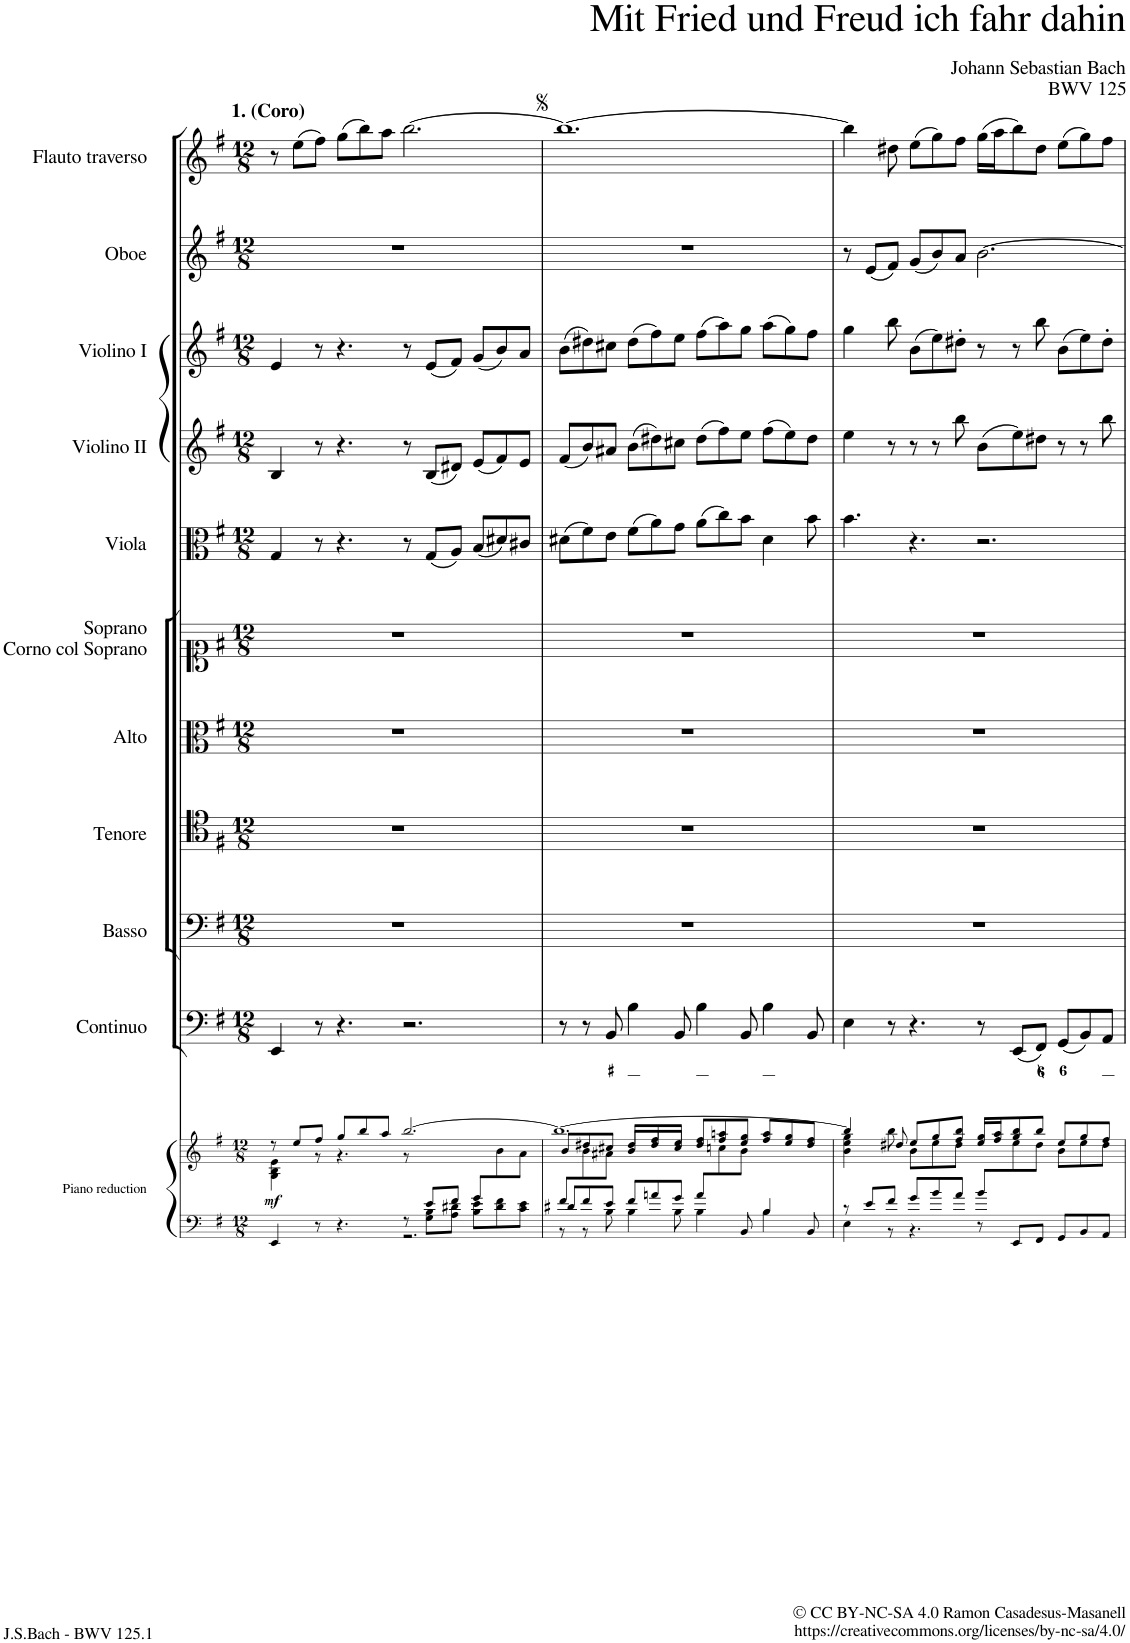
**kern	**kern	**dynam	**kern	**kern	**kern	**kern	**kern	**kern	**kern	**kern	**kern	**kern
*part11	*part11	*part11	*part10	*part9	*part8	*part7	*part6	*part5	*part4	*part3	*part2	*part1
*staff12	*staff11	*staff11/12	*staff10	*staff9	*staff8	*staff7	*staff6	*staff5	*staff4	*staff3	*staff2	*staff1
*I"Piano reduction	*	*	*I"Continuo	*I"Basso	*I"Tenore	*I"Alto	*I"Soprano Corno col Soprano	*I"Viola	*I"Violino II	*I"Violino I	*I"Oboe	*I"Flauto traverso
*I'Pno	*	*	*	*	*	*	*	*I'Vla	*I'Vln	*I'Vln	*I'Ob	*I'Fl
*stria5	*stria5	*	*	*	*	*	*	*	*	*	*	*
*clefF4	*clefG2	*	*clefF4	*clefF4	*clefC4	*clefC3	*clefC1	*clefC3	*clefG2	*clefG2	*clefG2	*clefG2
*k[f#]	*k[f#]	*	*k[f#]	*k[f#]	*k[f#]	*k[f#]	*k[f#]	*k[f#]	*k[f#]	*k[f#]	*k[f#]	*k[f#]
*M12/8	*M12/8	*	*M12/8	*M12/8	*M12/8	*M12/8	*M12/8	*M12/8	*M12/8	*M12/8	*M12/8	*M12/8
=1	=1	=1	=1	=1	=1	=1	=1	=1	=1	=1	=1	=1
*^	*^	*	*	*	*	*	*	*	*	*	*	*
*	*^	*	*	*	*	*	*	*	*	*	*	*	*	*
!	!	!	!	!	!	!	!	!	!	!	!	!	!	!	!LO:TX:a:B:t=1. (Coro)
!	!	!	!	!	!LO:DY:b	!	!	!	!	!	!	!	!	!	!
2..ryy	4EE/	2.ryy	8r	4G\ 4B\ 4e\	mf	4EE/	1.r	1.r	1.r	1.r	4G/	4B/	4e/	1.r	8r
.	.	.	8ee/L	.	.	.	.	.	.	.	.	.	.	.	(8ee\L
.	8r	.	8ff#/J	8r	.	8r	.	.	.	.	8r	8r	8r	.	8ff#\J)
.	4.r	.	8gg/L	4.r	.	4.r	.	.	.	.	4.r	4.r	4.r	.	(8gg\L
.	.	.	8bb/	.	.	.	.	.	.	.	.	.	.	.	8bb\)
.	.	.	8aa/J	.	.	.	.	.	.	.	.	.	.	.	8aa\J
.	8r	2.r	[2.bb/	8r	.	2.r	.	.	.	.	8r	8r	8r	.	[2.bb\
8e/L	8G\ 8B\L	.	.	4.ryy	.	.	.	.	.	.	(8G/L	(8B/L	(8e/L	.	.
8f#/J	8A\ 8d#X\J	.	.	.	.	.	.	.	.	.	8A/J)	8d#X/J)	8f#/J)	.	.
8g/L	8B\ 8e\L	.	.	.	.	.	.	.	.	.	(8B/L	(8e/L	(8g/L	.	.
4ryy	8d#\ 8f#\	.	.	8b\	.	.	.	.	.	.	8d#X/)	8f#/)	8b/)	.	.
.	8c\ 8e\J	.	.	8a\J	.	.	.	.	.	.	8c#X/J	8e/J	8a/J	.	.
=2	=2	=2	=2	=2	=2	=2	=2	=2	=2	=2	=2	=2	=2	=2	=2
*	*	*	*^	*^	*	*	*	*	*	*	*	*	*	*	*
8f#/L	8d#X/L	8r	1.bb_	8b/L	8ryy	2..ryy	.	8r	1.r	1.r	1.r	1.r	(8d#X\L	(8f#/L	(8b\L	1.r	1.bb_
1ryy	8f#/	8r	.	8dd#X/	8b\	.	.	8r	.	.	.	.	8f#\)	8b/)	8dd#X\)	.	.
.	8e/J	8B\	.	8cc#X/J	8a#X\J	.	.	8BB/	.	.	.	.	8e\J	8a#X/J	8cc#X\J	.	.
.	8f#/L	4B\	.	8dd#/L	8b/L	.	.	4B\	.	.	.	.	(8f#\L	(8b\L	(8dd#\L	.	.
.	8an/	.	.	8ff#/	8dd#/	.	.	.	.	.	.	.	8a\)	8dd#X\)	8ff#\)	.	.
.	8g/J	8B\	.	8ee/J	8cc#/J	.	.	8BB/	.	.	.	.	8g\J	8cc#X\J	8ee\J	.	.
.	8a/L	4B\	.	8dd#/ 8ff#/L	2.ryy	.	.	4B\	.	.	.	.	(8a\L	(8dd#\L	(8ff#\L	.	.
.	4ryy	.	.	8ff#/ 8aan/	.	8ccn\	.	.	.	.	.	.	8cc\)	8ff#\)	8aa\)	.	.
.	.	8BB/	.	8ee/ 8gg/J	.	8b\J	.	8BB/	.	.	.	.	8b\J	8ee\J	8gg\J	.	.
4.ryy	4B/	4B\	.	8ff#/ 8aa/L	.	4.ryy	.	4B\	.	.	.	.	4d#\	(8ff#\L	(8aa\L	.	.
.	.	.	.	8ee/ 8gg/	.	.	.	.	.	.	.	.	.	8ee\)	8gg\)	.	.
.	8ryy	8BB/	.	8dd#/ 8ff#/J	.	.	.	8BB/	.	.	.	.	8b\	8dd#\J	8ff#\J	.	.
*	*	*	*	*v	*v	*v	*	*	*	*	*	*	*	*	*	*	*
=3	=3	=3	=3	=3	=3	=3	=3	=3	=3	=3	=3	=3	=3	=3	=3
2.ryy	8r	4E\	4bb/]	4b\ 4ee\ 4gg\	.	4E\	1.r	1.r	1.r	1.r	4.b\	4ee\	4gg\	8r	4bb\]
.	8e/L	.	.	.	.	.	.	.	.	.	.	.	.	(8e/L	.
.	8f#/J	8r	8dd#X/	8bb\	.	8r	.	.	.	.	.	8r	8bb\	8f#/J)	8dd#X\
.	8g/L	4.r	8ee/L	8b\L	.	4.r	.	.	.	.	4.r	8r	(8b\L	(8g/L	(8ee\L
.	8b/	.	8gg/	8ee\	.	.	.	.	.	.	.	8r	8ee\)	8b/)	8gg\)
.	8a/J	.	8ff#/ 8bb/J	8dd#\J	.	.	.	.	.	.	.	8bb\	8dd#X'\J	8a/J	8ff#\J
8b/L	8r	2.ryy	16ee/ 16gg/LL	8ryy	.	8r	.	.	.	.	2.r	(8b\L	8r	[2.b\	(16gg\LL
.	.	.	16ff#/ 16aa/J	.	.	.	.	.	.	.	.	.	.	.	16aa\J
2ryy	8EE/L	.	8gg/ 8bb/	8ee\	.	(8EE/L	.	.	.	.	.	8ee\)	8r	.	8bb\)
.	8FF#/J	.	8bb/J	8dd#\J	.	8FF#/J)	.	.	.	.	.	8dd#X\J	8bb\	.	8dd#\J
.	8GG/L	.	8ee/L	8b\L	.	(8GG/L	.	.	.	.	.	8r	(8b\L	.	(8ee\L
.	8BB/	.	8gg/	8ee\	.	8BB/)	.	.	.	.	.	8r	8ee\)	.	8gg\)
8ryy	8AA/J	.	8ff#/J	8dd#\J	.	8AA/J	.	.	.	.	.	8bb\	8dd#'\J	.	8ff#\J
*v	*v	*v	*	*	*	*	*	*	*	*	*	*	*	*	*
*	*v	*v	*	*	*	*	*	*	*	*	*	*	*
=	=	=	=	=	=	=	=	=	=	=	=	=
*-	*-	*-	*-	*-	*-	*-	*-	*-	*-	*-	*-	*-
